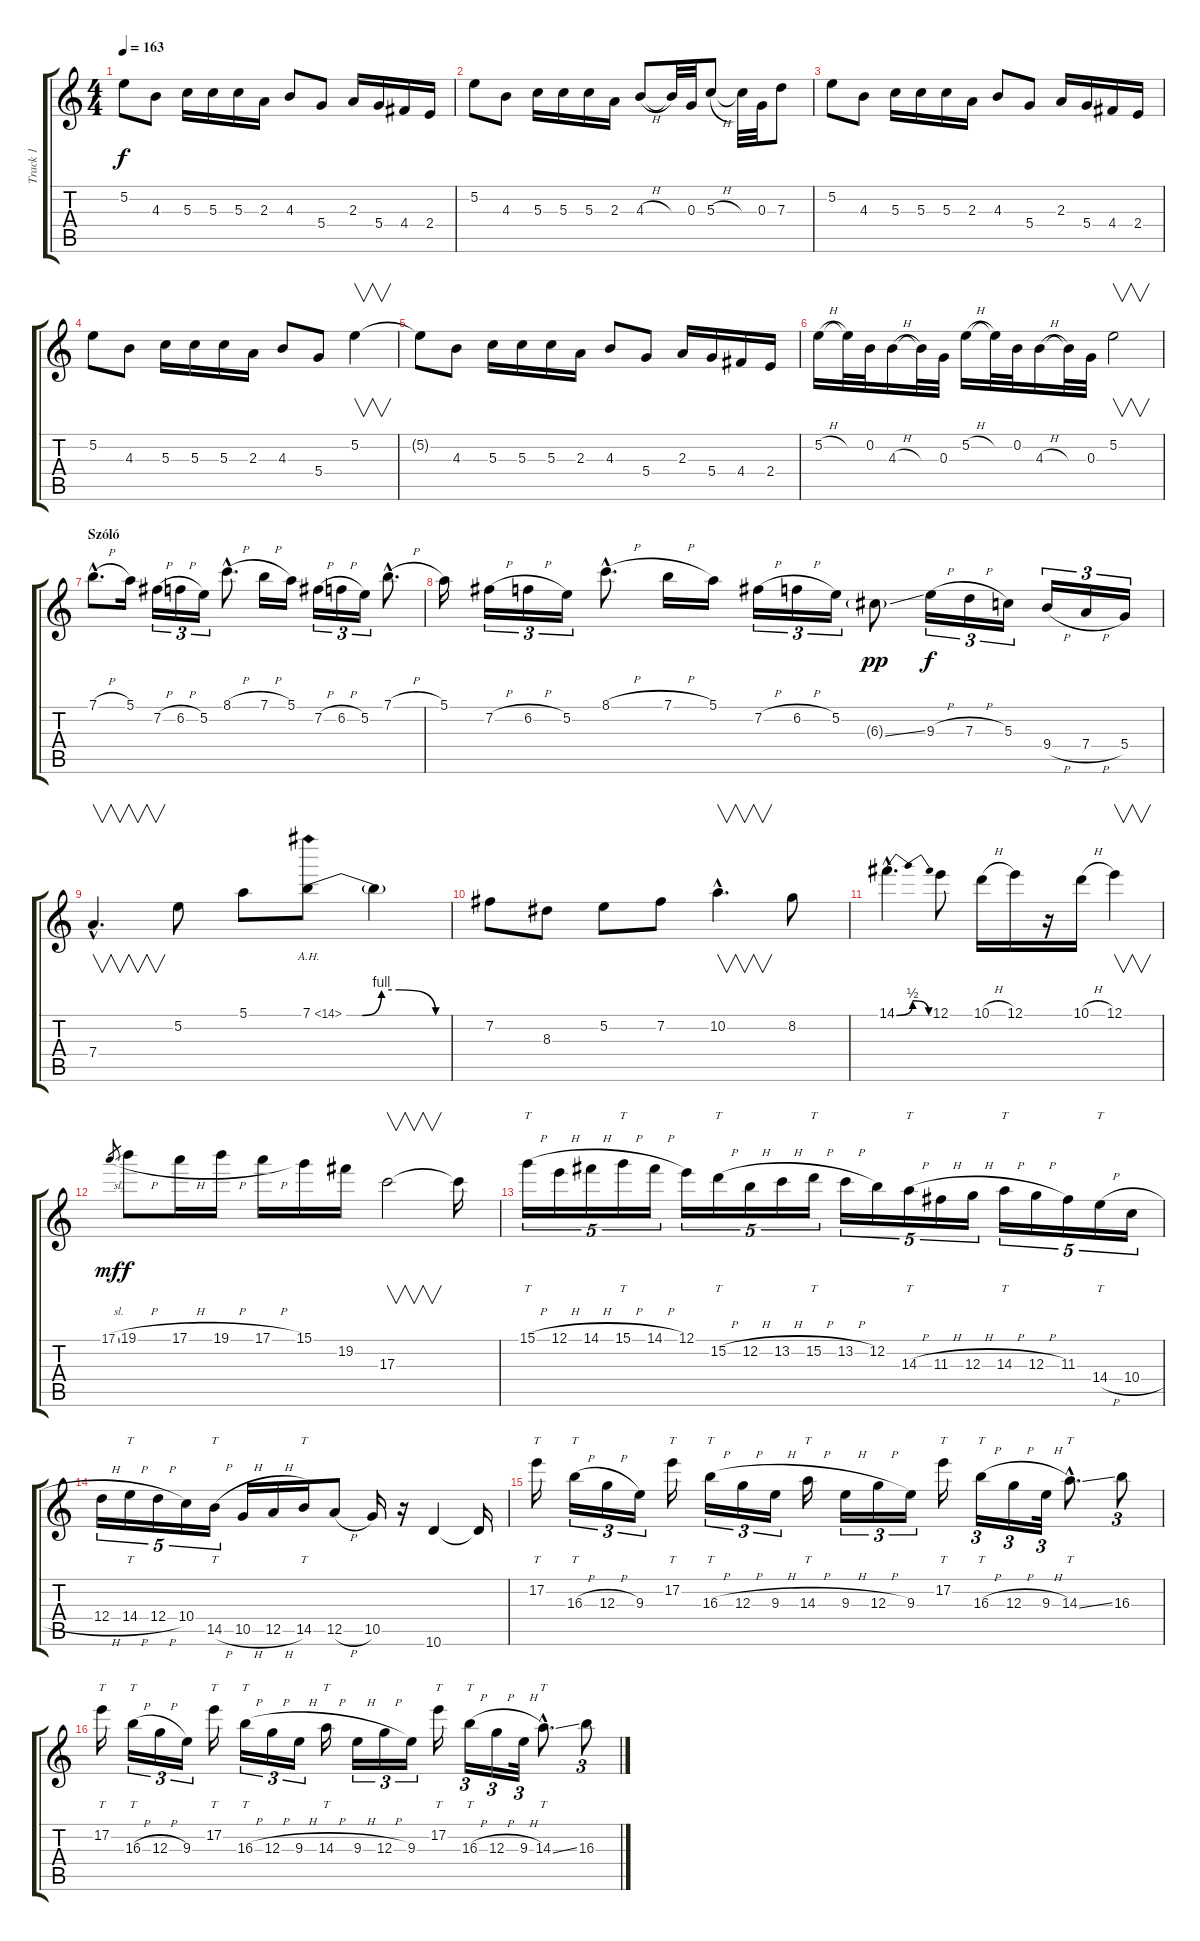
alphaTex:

\track ("Track 1" "Track 1") {instrument overdrivenguitar}
\staff {score tabs}
\tuning (E4 B3 G3 D3 A2 E2) {hide}
\ts (4 4)
\tempo 163
\clef g2
\ks c
5.2{t}.8{dy f} 4.3.8 5.3.16 5.3.16 5.3.16 2.3.16 4.3.8 5.4.8 2.3.16 5.4.16 4.4.16 2.4.16 |
5.2.8 4.3.8 5.3.16 5.3.16 5.3.16 2.3.16 4.3{h}.8 4.3{t}.32 0.3.32 5.3{h}.8 5.3{t}.32 0.3.32 7.3.8 |
5.2.8 4.3.8 5.3.16 5.3.16 5.3.16 2.3.16 4.3.8 5.4.8 2.3.16 5.4.16 4.4.16 2.4.16 |
5.2.8 4.3.8 5.3.16 5.3.16 5.3.16 2.3.16 4.3.8 5.4.8 5.2.4{v} |
5.2{t}.8 4.3.8 5.3.16 5.3.16 5.3.16 2.3.16 4.3.8 5.4.8 2.3.16 5.4.16 4.4.16 2.4.16 |
5.2{h}.16 5.2{t}.32 0.2.32 4.3{h}.16 4.3{t}.32 0.3.32 5.2{h}.16 5.2{t}.32 0.2.32 4.3{h}.16 4.3{t}.32 0.3.32 5.2.2{v} |
\section ("" "Szóló")
7.1{h hac}.8{d volume 16 balance 8} 5.1.16 7.2{h}.16{tu (3 2)} 6.2{h}.16{tu (3 2)} 5.2.16{tu (3 2)} 8.1{h hac}.8{d} 7.1{h}.16 5.1.16 7.2{h}.16{tu (3 2)} 6.2{h}.16{tu (3 2)} 5.2.16{tu (3 2)} 7.1{h hac}.8{d} |
5.1.16 7.2{h}.16{tu (3 2)} 6.2{h}.16{tu (3 2)} 5.2.16{tu (3 2)} 8.1{h hac}.8{d} 7.1{h}.16 5.1.16 7.2{h}.16{tu (3 2)} 6.2{h}.16{tu (3 2)} 5.2.16{tu (3 2)} 6.3{ss g}.8{dy pp} 9.3{h}.16{tu (3 2) dy f} 7.3{h}.16{tu (3 2)} 5.3.16{tu (3 2)} 9.4{h}.16{tu (3 2)} 7.4{h}.16{tu (3 2)} 5.4.16{tu (3 2)} |
7.4{hac}.4{v d} 5.2.8 5.1.8 7.1{be (custom 0 0 9 0 20 4 30 4 51 0 60 0) ah 7}.8 7.1{t}.4 |
7.2.8 8.3.8 5.2.8 7.2.8 10.2{hac}.4{v d} 8.2.8 |
14.1{be (bendrelease 0 0 30 2 45 2 60 0) hac}.4{d} 12.1.8 10.1{h}.16 12.1.16 r.16 10.1{h}.16 12.1.4{v} |
17.1{sl}.8{gr dy mf} 19.1{h}.8{dy f} 17.1{h}.16 19.1{h}.16 17.1{h}.16 15.1.16 19.2.16 17.3.2{v} 17.3{t}.16 |
15.1{h}.16{tt tu (5 4)} 12.1{h}.16{tu (5 4)} 14.1{h}.16{tu (5 4)} 15.1{h}.16{tt tu (5 4)} 14.1{h}.16{tu (5 4)} 12.1.16{tu (5 4)} 15.2{h}.16{tt tu (5 4)} 12.2{h}.16{tu (5 4)} 13.2{h}.16{tu (5 4)} 15.2{h}.16{tt tu (5 4)} 13.2{h}.16{tu (5 4)} 12.2.16{tu (5 4)} 14.3{h}.16{tt tu (5 4)} 11.3{h}.16{tu (5 4)} 12.3{h}.16{tu (5 4)} 14.3{h}.16{tt tu (5 4)} 12.3{h}.16{tu (5 4)} 11.3.16{tu (5 4)} 14.4{h}.16{tt tu (5 4)} 10.4{h}.16{tu (5 4)} |
12.4{h}.16{tu (5 4)} 14.4{h}.16{tt tu (5 4)} 12.4{h}.16{tu (5 4)} 10.4.16{tu (5 4)} 14.5{h}.16{tt tu (5 4)} 10.5{h}.16 12.5{h}.16 14.5.16{tt} 12.5{h}.8 10.5.16 r.16 10.6.4 10.6{t}.16 |
17.2.16{tt} 16.3{h}.16{tt tu (3 2)} 12.3{h}.16{tu (3 2)} 9.3.16{tu (3 2)} 17.2.16{tt} 16.3{h}.16{tt tu (3 2)} 12.3{h}.16{tu (3 2)} 9.3{h}.16{tu (3 2)} 14.3{h}.16{tt} 9.3{h}.16{tu (3 2)} 12.3{h}.16{tu (3 2)} 9.3.16{tu (3 2)} 17.2.16{tt} 16.3{h}.16{tt tu (3 2)} 12.3{h}.16{tu (3 2)} 9.3{h}.32{tu (3 2)} 14.3{ss hac}.8{tt d} 16.3.8{tu (3 2)} |
17.2.16{tt} 16.3{h}.16{tt tu (3 2)} 12.3{h}.16{tu (3 2)} 9.3.16{tu (3 2)} 17.2.16{tt} 16.3{h}.16{tt tu (3 2)} 12.3{h}.16{tu (3 2)} 9.3{h}.16{tu (3 2)} 14.3{h}.16{tt} 9.3{h}.16{tu (3 2)} 12.3{h}.16{tu (3 2)} 9.3.16{tu (3 2)} 17.2.16{tt} 16.3{h}.16{tt tu (3 2)} 12.3{h}.16{tu (3 2)} 9.3{h}.32{tu (3 2)} 14.3{ss hac}.8{tt d} 16.3.8{tu (3 2)}
